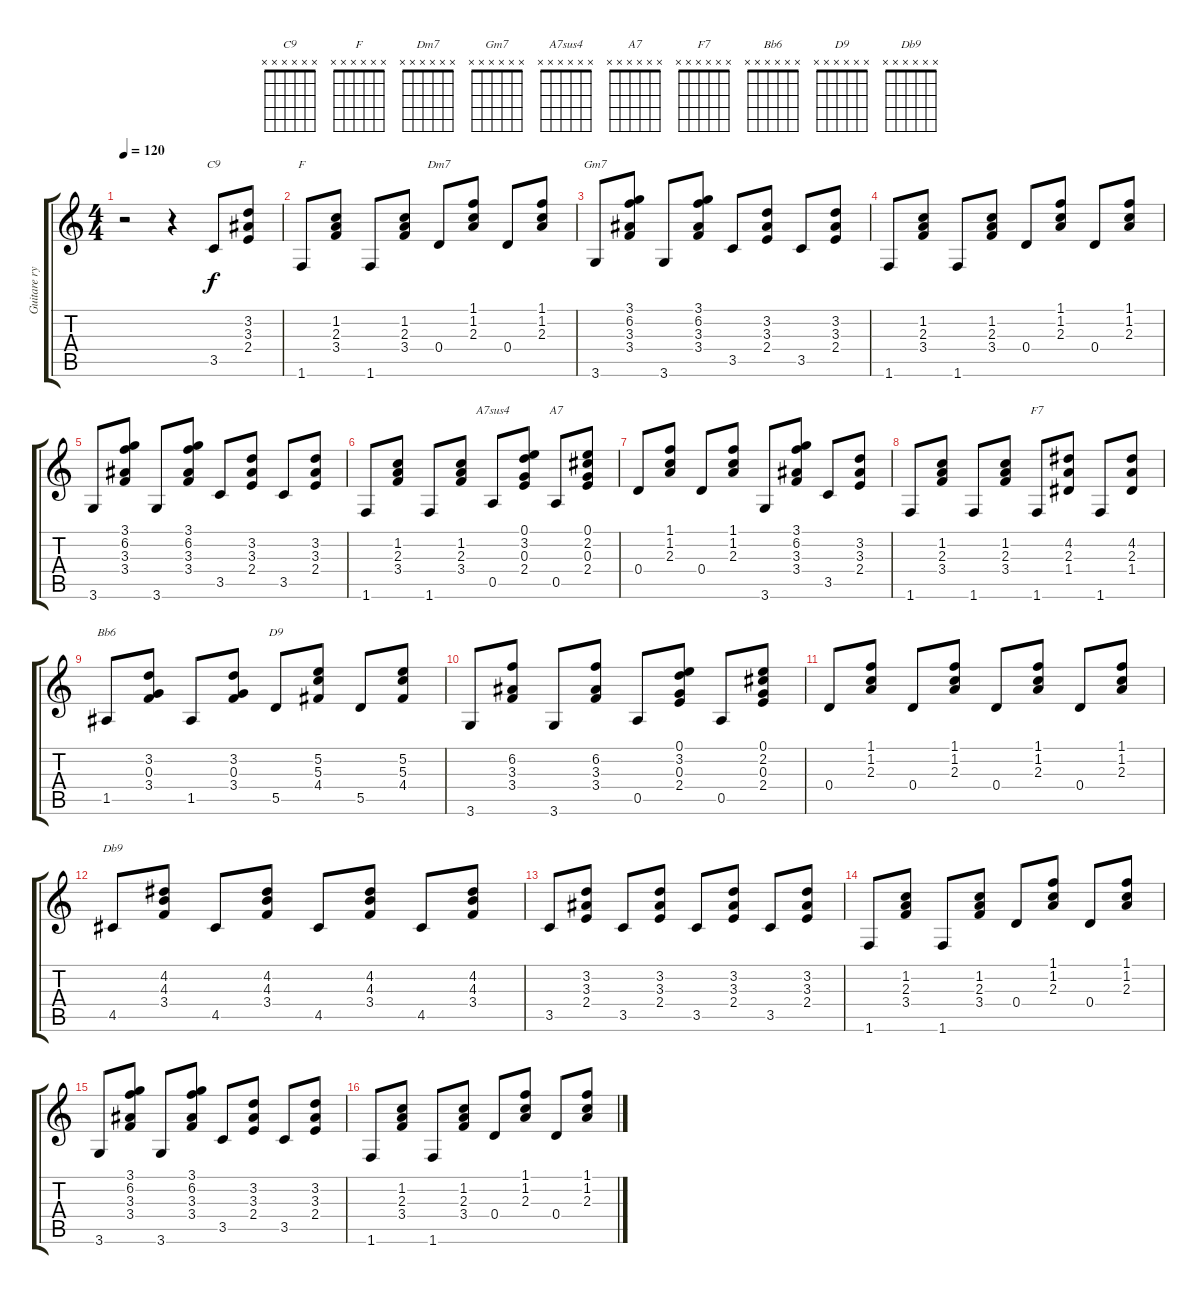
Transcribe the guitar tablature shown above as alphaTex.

\track ("Guitare rythm." "Guitare ry") {instrument acousticguitarsteel}
\staff {score tabs}
\tuning (E4 B3 G3 D3 A2 E2) {hide}
\chord ("C9" x x x x x x) {firstfret 0}
\chord ("F" x x x x x x) {firstfret 0}
\chord ("Dm7" x x x x x x) {firstfret 0}
\chord ("Gm7" x x x x x x) {firstfret 0}
\chord ("A7sus4" x x x x x x) {firstfret 0}
\chord ("A7" x x x x x x) {firstfret 0}
\chord ("F7" x x x x x x) {firstfret 0}
\chord ("Bb6" x x x x x x) {firstfret 0}
\chord ("D9" x x x x x x) {firstfret 0}
\chord ("Db9" x x x x x x) {firstfret 0}
\ts (4 4)
\tempo 120
\clef g2
\ks c
r.2{dy f instrument acousticguitarsteel} r.4 3.5.8{ch "C9"} (3.2 3.3 2.4).8 |
1.6.8{ch "F"} (1.2 2.3 3.4).8 1.6.8 (1.2 2.3 3.4).8 0.4.8{ch "Dm7"} (1.1 1.2 2.3).8 0.4.8 (1.1 1.2 2.3).8 |
3.6.8{ch "Gm7"} (3.1 6.2 3.3 3.4).8 3.6.8 (3.1 6.2 3.3 3.4).8 3.5.8 (3.2 3.3 2.4).8 3.5.8 (3.2 3.3 2.4).8 |
1.6.8 (1.2 2.3 3.4).8 1.6.8 (1.2 2.3 3.4).8 0.4.8 (1.1 1.2 2.3).8 0.4.8 (1.1 1.2 2.3).8 |
3.6.8 (3.1 6.2 3.3 3.4).8 3.6.8 (3.1 6.2 3.3 3.4).8 3.5.8 (3.2 3.3 2.4).8 3.5.8 (3.2 3.3 2.4).8 |
1.6.8 (1.2 2.3 3.4).8 1.6.8 (1.2 2.3 3.4).8 0.5.8{ch "A7sus4"} (0.1 3.2 0.3 2.4).8 0.5.8{ch "A7"} (0.1 2.2 0.3 2.4).8 |
0.4.8 (1.1 1.2 2.3).8 0.4.8 (1.1 1.2 2.3).8 3.6.8 (3.1 6.2 3.3 3.4).8 3.5.8 (3.2 3.3 2.4).8 |
1.6.8 (1.2 2.3 3.4).8 1.6.8 (1.2 2.3 3.4).8 1.6.8{ch "F7"} (4.2 2.3 1.4).8 1.6.8 (4.2 2.3 1.4).8 |
1.5.8{ch "Bb6"} (3.2 0.3 3.4).8 1.5.8 (3.2 0.3 3.4).8 5.5.8{ch "D9"} (5.2 5.3 4.4).8 5.5.8 (5.2 5.3 4.4).8 |
3.6.8 (6.2 3.3 3.4).8 3.6.8 (6.2 3.3 3.4).8 0.5.8 (0.1 3.2 0.3 2.4).8 0.5.8 (0.1 2.2 0.3 2.4).8 |
0.4.8 (1.1 1.2 2.3).8 0.4.8 (1.1 1.2 2.3).8 0.4.8 (1.1 1.2 2.3).8 0.4.8 (1.1 1.2 2.3).8 |
4.5.8{ch "Db9"} (4.2 4.3 3.4).8 4.5.8 (4.2 4.3 3.4).8 4.5.8 (4.2 4.3 3.4).8 4.5.8 (4.2 4.3 3.4).8 |
3.5.8 (3.2 3.3 2.4).8 3.5.8 (3.2 3.3 2.4).8 3.5.8 (3.2 3.3 2.4).8 3.5.8 (3.2 3.3 2.4).8 |
1.6.8 (1.2 2.3 3.4).8 1.6.8 (1.2 2.3 3.4).8 0.4.8 (1.1 1.2 2.3).8 0.4.8 (1.1 1.2 2.3).8 |
3.6.8 (3.1 6.2 3.3 3.4).8 3.6.8 (3.1 6.2 3.3 3.4).8 3.5.8 (3.2 3.3 2.4).8 3.5.8 (3.2 3.3 2.4).8 |
1.6.8 (1.2 2.3 3.4).8 1.6.8 (1.2 2.3 3.4).8 0.4.8 (1.1 1.2 2.3).8 0.4.8 (1.1 1.2 2.3).8
